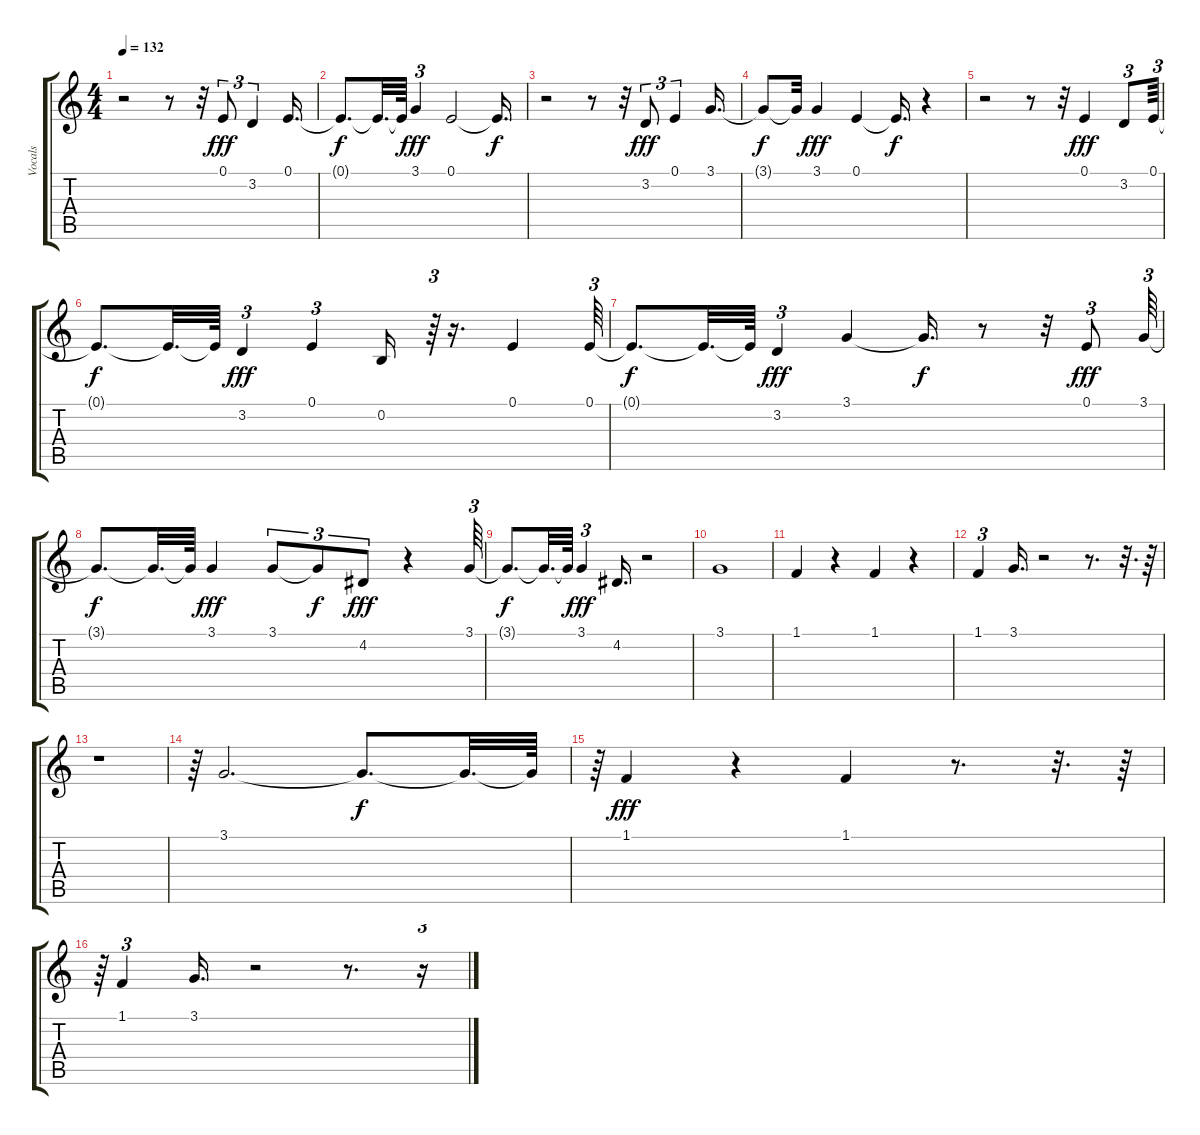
\track ("Vocals" "Vocals") {instrument tenorsax}
\staff {score tabs}
\tuning (E4 B3 G3 D3 A2 E2) {hide}
\ts (4 4)
\tempo 132
\clef g2
\ks c
r.2{dy f} r.8 r.32 0.1.8{tu (3 2) dy fff} 3.2.4{tu (3 2)} 0.1.16{d} |
0.1{t}.8{d dy f} 0.1{t}.32{d} 0.1{t}.64 3.1.4{tu (3 2) dy fff} 0.1.2 0.1{t}.16{d dy f} |
r.2 r.8 r.32 3.2.8{tu (3 2) dy fff} 0.1.4{tu (3 2)} 3.1.16{d} |
3.1{t}.8{dy f} 3.1{t}.32 3.1.4{dy fff} 0.1.4 0.1{t}.16{d dy f} r.4 |
r.2 r.8 r.32 0.1.4{dy fff} 3.2.8{tu (3 2)} 0.1.64{tu (3 2)} |
0.1{t}.8{d dy f} 0.1{t}.32{d} 0.1{t}.64 3.2.4{tu (3 2) dy fff} 0.1.4{tu (3 2)} 0.2.16 r.64{tu (3 2)} r.16{d} 0.1.4 0.1.64{tu (3 2)} |
0.1{t}.8{d dy f} 0.1{t}.32{d} 0.1{t}.64 3.2.4{tu (3 2) dy fff} 3.1.4 3.1{t}.16{d dy f} r.8 r.32 0.1.8{tu (3 2) dy fff} 3.1.64{tu (3 2)} |
3.1{t}.8{d dy f} 3.1{t}.32{d} 3.1{t}.64 3.1.4{dy fff} 3.1.8{tu (3 2)} 3.1{t}.8{tu (3 2) dy f} 4.2.8{tu (3 2) dy fff} r.4 3.1.64{tu (3 2)} |
3.1{t}.8{d dy f} 3.1{t}.32{d} 3.1{t}.64 3.1.4{tu (3 2) dy fff} 4.2.16{d} r.2 |
3.1.1 |
1.1.4 r.4 1.1.4 r.4 |
1.1.4{tu (3 2)} 3.1.16{d} r.2 r.8{d} r.32{d} r.64 |
r.1 |
r.64{tu (3 2)} 3.1.2{d} 3.1{t}.8{d dy f} 3.1{t}.32{d} 3.1{t}.64 |
r.64{tu (3 2)} 1.1.4{dy fff} r.4 1.1.4 r.8{d} r.32{d} r.64 |
r.64{tu (3 2)} 1.1.4{tu (3 2)} 3.1.16{d} r.2 r.8{d} r.16{tu (3 2)}
